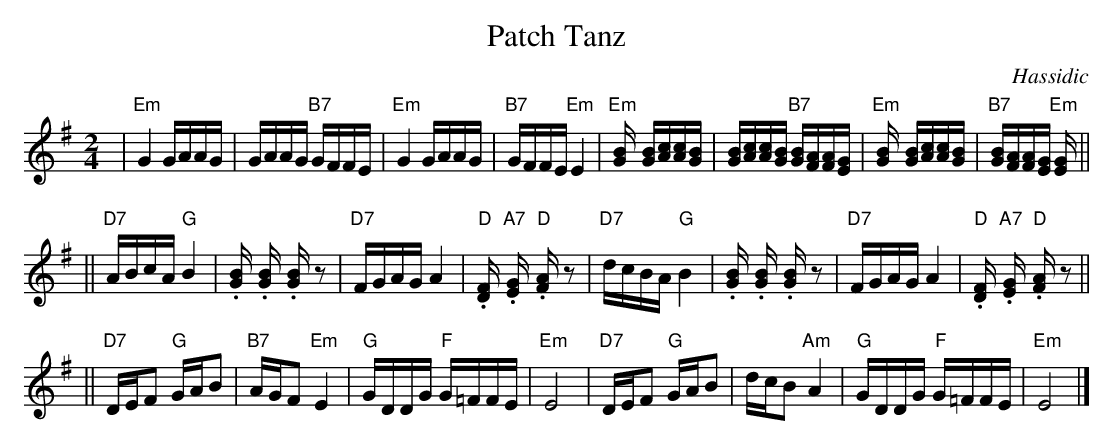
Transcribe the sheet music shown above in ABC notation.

X:1
T:Patch Tanz
O:Hassidic
M:2/4
L:1/16
K:Em
| "Em"G4 GAAG | GAAG "B7"GFFE | "Em"G4 GAAG | "B7"GFFE "Em"E4 \
| "Em"[G4B] [GB][Ac][Ac][GB] | [GB][Ac][Ac][GB] "B7"[GB][FA][FA][EG] | "Em"[G4B] [GB][Ac][Ac][GB] | "B7"[GB][FA][FA][EG] "Em"[E4G] ||
|| "D7"ABcA "G"B4 | .[B2G] .[B2G] .[B2G] z2 | "D7"FGAG A4 | "D".[F2D] "A7".[G2E] "D".[A2F] z2 \
| "D7"dcBA "G"B4 | .[B2G] .[B2G] .[B2G] z2 | "D7"FGAG A4 | "D".[F2D] "A7".[G2E] "D".[A2F] z2 ||
|| "D7"DEF2 "G"GAB2 | "B7"AGF2 "Em"E4 | "G"GDDG "F"G=FFE | "Em"E8 \
| "D7"DEF2 "G"GAB2 | dcB2 "Am"A4 | "G"GDDG "F"G=FFE | "Em"E8 |]
